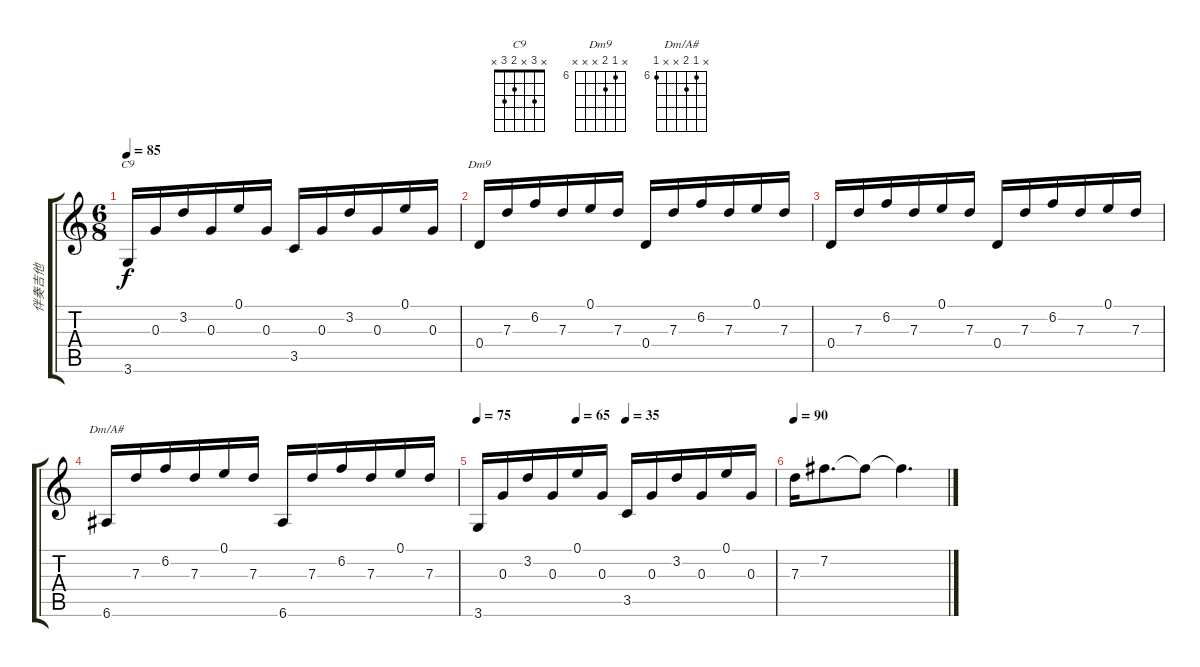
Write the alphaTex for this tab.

\track ("伴奏吉他" "伴奏吉他") {instrument acousticguitarsteel}
\staff {score tabs}
\tuning (E4 B3 G3 D3 A2 E2) {hide}
\chord ("C9" x 3 x 2 3 x)
\chord ("Dm9" x 6 7 x x x) {firstfret 6}
\chord ("Dm/A#" x 6 7 x x 6) {firstfret 6}
\ts (6 8)
\tempo 85
\clef g2
\ks c
3.6.16{ch "C9" dy f} 0.3.16 3.2.16 0.3.16 0.1.16 0.3.16 3.5.16 0.3.16 3.2.16 0.3.16 0.1.16 0.3.16 |
0.4.16{ch "Dm9"} 7.3.16 6.2.16 7.3.16 0.1.16 7.3.16 0.4.16 7.3.16 6.2.16 7.3.16 0.1.16 7.3.16 |
0.4.16 7.3.16 6.2.16 7.3.16 0.1.16 7.3.16 0.4.16 7.3.16 6.2.16 7.3.16 0.1.16 7.3.16 |
6.6.16{ch "Dm/A#"} 7.3.16 6.2.16 7.3.16 0.1.16 7.3.16 6.6.16 7.3.16 6.2.16 7.3.16 0.1.16 7.3.16 |
\tempo 75
\tempo (65 0.3333333333333333)
\tempo (35 0.5)
3.6.16 0.3.16 3.2.16 0.3.16 0.1.16 0.3.16 3.5.16 0.3.16 3.2.16 0.3.16 0.1.16 0.3.16 |
\tempo 90
7.3.16 7.2.8{d} 7.2{t}.8 7.2{t}.4{d}
